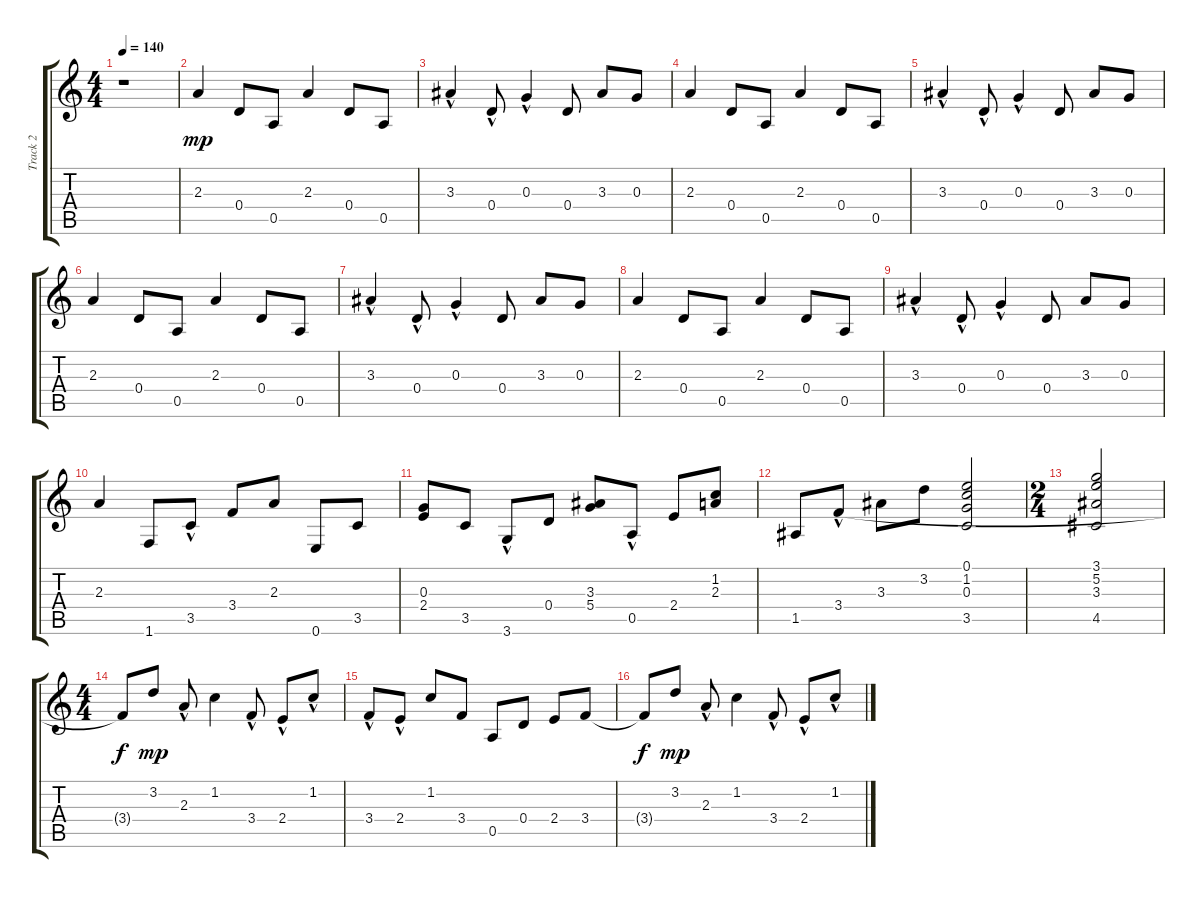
\track ("Track 2" "Track 2") {instrument electricguitarjazz}
\staff {score tabs}
\tuning (E4 B3 G3 D3 A2 E2) {hide}
\ts (4 4)
\tempo 140
\clef g2
\ks c
r.1{dy mp instrument electricguitarjazz} |
2.3.4 0.4.8 0.5.8 2.3.4 0.4.8 0.5.8 |
3.3{hac}.4 0.4{hac}.8 0.3{hac}.4 0.4.8 3.3.8 0.3.8 |
2.3.4 0.4.8 0.5.8 2.3.4 0.4.8 0.5.8 |
3.3{hac}.4 0.4{hac}.8 0.3{hac}.4 0.4.8 3.3.8 0.3.8 |
2.3.4 0.4.8 0.5.8 2.3.4 0.4.8 0.5.8 |
3.3{hac}.4 0.4{hac}.8 0.3{hac}.4 0.4.8 3.3.8 0.3.8 |
2.3.4 0.4.8 0.5.8 2.3.4 0.4.8 0.5.8 |
3.3{hac}.4 0.4{hac}.8 0.3{hac}.4 0.4.8 3.3.8 0.3.8 |
2.3.4 1.6.8 3.5{hac}.8 3.4.8 2.3.8 0.6.8 3.5.8 |
(0.3 2.4).8 3.5.8 3.6{hac}.8 0.4.8 (3.3 5.4).8 0.5{hac}.8 2.4.8 (1.2 2.3).8 |
1.5.8 3.4{hac}.8 3.3.8 3.2.8 (0.1 1.2 0.3 3.5).2 |
\ts (2 4)
(3.1 5.2 3.3 4.5).2 |
\ts (4 4)
3.4{t}.8{dy f} 3.2.8{dy mp} 2.3{hac}.8 1.2.4 3.4{hac}.8 2.4{hac}.8 1.2{hac}.8 |
3.4{hac}.8 2.4{hac}.8 1.2.8 3.4.8 0.5.8 0.4.8 2.4.8 3.4.8 |
3.4{t}.8{dy f} 3.2.8{dy mp} 2.3{hac}.8 1.2.4 3.4{hac}.8 2.4{hac}.8 1.2{hac}.8
